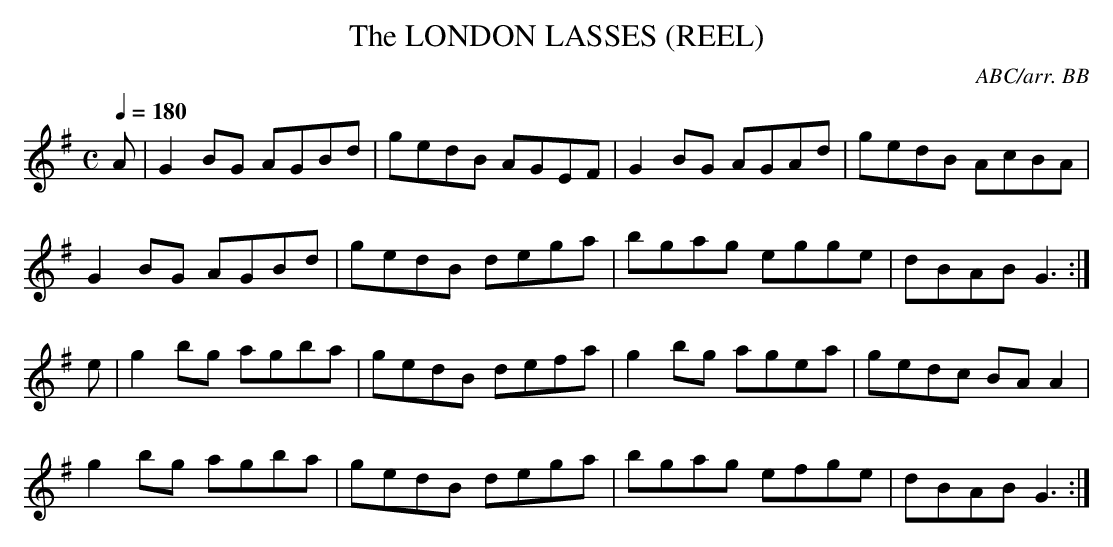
X:1
T:LONDON LASSES (REEL), The
C:ABC/arr. BB
L:1/8
Q:1/4=180
M:C
K:G
A|G2BG AGBd|gedB AGEF|G2BG AGAd|gedB AcBA|
G2BG AGBd|gedB dega|bgag egge|dBAB G3:|
e|g2bg agba|gedB defa|g2bg agea|gedc BAA2|
g2bg agba|gedB dega|bgag efge|dBAB G3:|
